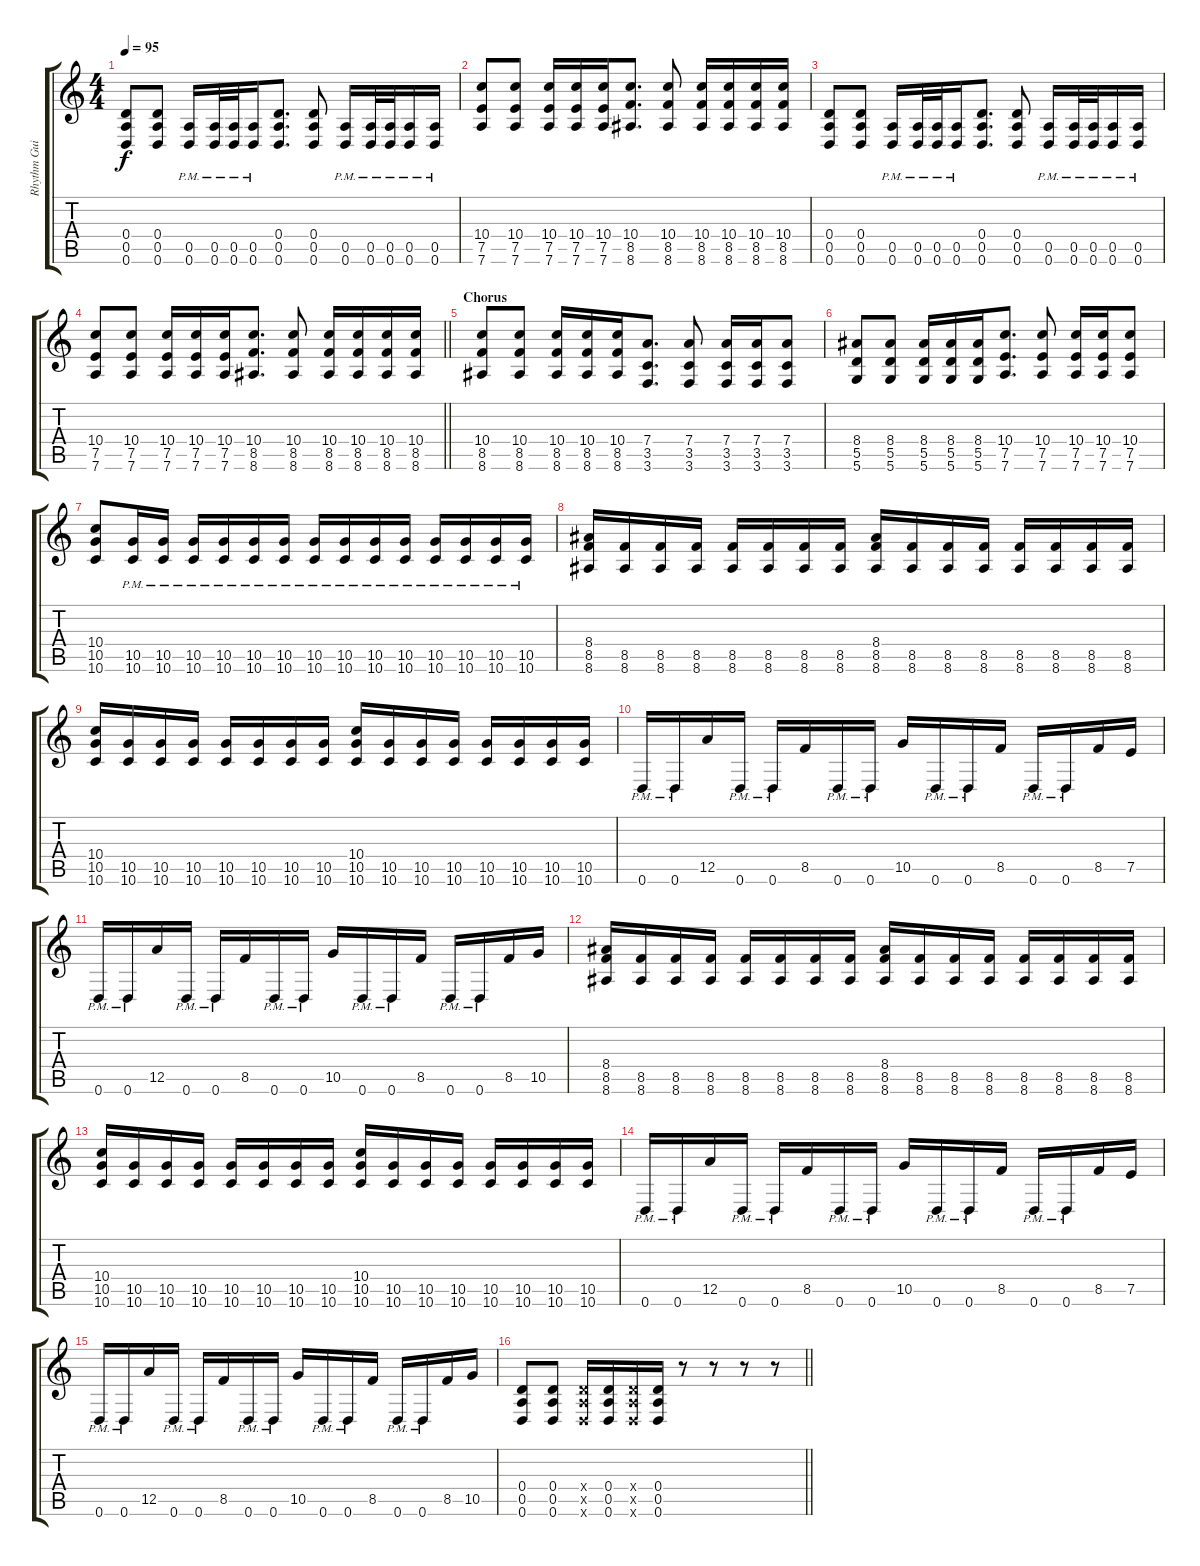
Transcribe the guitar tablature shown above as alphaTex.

\track ("Rhythm Guitar I" "Rhythm Gui") {instrument overdrivenguitar}
\staff {score tabs}
\tuning (E4 B3 G3 D3 A2 D2) {hide}
\ts (4 4)
\tempo 95
\clef g2
\ks c
(0.4 0.5 0.6).8{dy f} (0.4 0.5 0.6).8 (0.5{pm} 0.6).16 (0.5{pm} 0.6{pm}).32 (0.5{pm} 0.6{pm}).32 (0.5{pm} 0.6{pm}).16 (0.4 0.5 0.6).8{d} (0.4 0.5 0.6).8 (0.5{pm} 0.6{pm}).16 (0.5{pm} 0.6{pm}).32 (0.5{pm} 0.6{pm}).32 (0.5{pm} 0.6{pm}).16 (0.5{pm} 0.6{pm}).16 |
(10.4 7.5 7.6).8 (10.4 7.5 7.6).8 (10.4 7.5 7.6).16 (10.4 7.5 7.6).16 (10.4 7.5 7.6).16 (10.4 8.5 8.6).8{d} (10.4 8.5 8.6).8 (10.4 8.5 8.6).16 (10.4 8.5 8.6).16 (10.4 8.5 8.6).16 (10.4 8.5 8.6).16 |
(0.4 0.5 0.6).8 (0.4 0.5 0.6).8 (0.5{pm} 0.6).16 (0.5{pm} 0.6{pm}).32 (0.5{pm} 0.6{pm}).32 (0.5{pm} 0.6{pm}).16 (0.4 0.5 0.6).8{d} (0.4 0.5 0.6).8 (0.5{pm} 0.6{pm}).16 (0.5{pm} 0.6{pm}).32 (0.5{pm} 0.6{pm}).32 (0.5{pm} 0.6{pm}).16 (0.5{pm} 0.6{pm}).16 |
\barLineRight lightlight
(10.4 7.5 7.6).8 (10.4 7.5 7.6).8 (10.4 7.5 7.6).16 (10.4 7.5 7.6).16 (10.4 7.5 7.6).16 (10.4 8.5 8.6).8{d} (10.4 8.5 8.6).8 (10.4 8.5 8.6).16 (10.4 8.5 8.6).16 (10.4 8.5 8.6).16 (10.4 8.5 8.6).16 |
\section ("" "Chorus")
(10.4 8.5 8.6).8 (10.4 8.5 8.6).8 (10.4 8.5 8.6).16 (10.4 8.5 8.6).16 (10.4 8.5 8.6).16 (7.4 3.5 3.6).8{d} (7.4 3.5 3.6).8 (7.4 3.5 3.6).16 (7.4 3.5 3.6).16 (7.4 3.5 3.6).8 |
(8.4 5.5 5.6).8 (8.4 5.5 5.6).8 (8.4 5.5 5.6).16 (8.4 5.5 5.6).16 (8.4 5.5 5.6).16 (10.4 7.5 7.6).8{d} (10.4 7.5 7.6).8 (10.4 7.5 7.6).16 (10.4 7.5 7.6).16 (10.4 7.5 7.6).8 |
(10.4 10.5 10.6).8 (10.5{pm} 10.6{pm}).16 (10.5{pm} 10.6{pm}).16 (10.5{pm} 10.6{pm}).16 (10.5{pm} 10.6{pm}).16 (10.5{pm} 10.6{pm}).16 (10.5{pm} 10.6{pm}).16 (10.5{pm} 10.6{pm}).16 (10.5{pm} 10.6{pm}).16 (10.5{pm} 10.6{pm}).16 (10.5{pm} 10.6{pm}).16 (10.5{pm} 10.6{pm}).16 (10.5{pm} 10.6{pm}).16 (10.5{pm} 10.6{pm}).16 (10.5{pm} 10.6{pm}).16 |
(8.4 8.5 8.6).16{volume 16 balance 16} (8.5 8.6).16 (8.5 8.6).16 (8.5 8.6).16 (8.5 8.6).16 (8.5 8.6).16 (8.5 8.6).16 (8.5 8.6).16 (8.4 8.5 8.6).16 (8.5 8.6).16 (8.5 8.6).16 (8.5 8.6).16 (8.5 8.6).16 (8.5 8.6).16 (8.5 8.6).16 (8.5 8.6).16 |
(10.4 10.5 10.6).16 (10.5 10.6).16 (10.5 10.6).16 (10.5 10.6).16 (10.5 10.6).16 (10.5 10.6).16 (10.5 10.6).16 (10.5 10.6).16 (10.4 10.5 10.6).16 (10.5 10.6).16 (10.5 10.6).16 (10.5 10.6).16 (10.5 10.6).16 (10.5 10.6).16 (10.5 10.6).16 (10.5 10.6).16 |
0.6{pm}.16{balance 0} 0.6{pm}.16 12.5.16 0.6{pm}.16 0.6{pm}.16 8.5.16 0.6{pm}.16 0.6{pm}.16 10.5.16 0.6{pm}.16 0.6{pm}.16 8.5.16 0.6{pm}.16 0.6{pm}.16 8.5.16 7.5.16 |
0.6{pm}.16 0.6{pm}.16 12.5.16 0.6{pm}.16 0.6{pm}.16 8.5.16 0.6{pm}.16 0.6{pm}.16 10.5.16 0.6{pm}.16 0.6{pm}.16 8.5.16 0.6{pm}.16 0.6{pm}.16 8.5.16 10.5.16 |
(8.4 8.5 8.6).16{balance 16} (8.5 8.6).16 (8.5 8.6).16 (8.5 8.6).16 (8.5 8.6).16 (8.5 8.6).16 (8.5 8.6).16 (8.5 8.6).16 (8.4 8.5 8.6).16 (8.5 8.6).16 (8.5 8.6).16 (8.5 8.6).16 (8.5 8.6).16 (8.5 8.6).16 (8.5 8.6).16 (8.5 8.6).16 |
(10.4 10.5 10.6).16 (10.5 10.6).16 (10.5 10.6).16 (10.5 10.6).16 (10.5 10.6).16 (10.5 10.6).16 (10.5 10.6).16 (10.5 10.6).16 (10.4 10.5 10.6).16 (10.5 10.6).16 (10.5 10.6).16 (10.5 10.6).16 (10.5 10.6).16 (10.5 10.6).16 (10.5 10.6).16 (10.5 10.6).16 |
0.6{pm}.16 0.6{pm}.16 12.5.16 0.6{pm}.16 0.6{pm}.16 8.5.16 0.6{pm}.16 0.6{pm}.16 10.5.16 0.6{pm}.16 0.6{pm}.16 8.5.16 0.6{pm}.16 0.6{pm}.16 8.5.16 7.5.16 |
0.6{pm}.16 0.6{pm}.16 12.5.16 0.6{pm}.16 0.6{pm}.16 8.5.16 0.6{pm}.16 0.6{pm}.16 10.5.16 0.6{pm}.16 0.6{pm}.16 8.5.16 0.6{pm}.16 0.6{pm}.16 8.5.16 10.5.16 |
\barLineRight lightlight
(0.4 0.5 0.6).8{balance 0} (0.4 0.5 0.6).8 (0.4{x} 0.5{x} 0.6{x}).16 (0.4 0.5 0.6).16 (0.4{x} 0.5{x} 0.6{x}).16 (0.4 0.5 0.6).16 r.8 r.8 r.8 r.8
